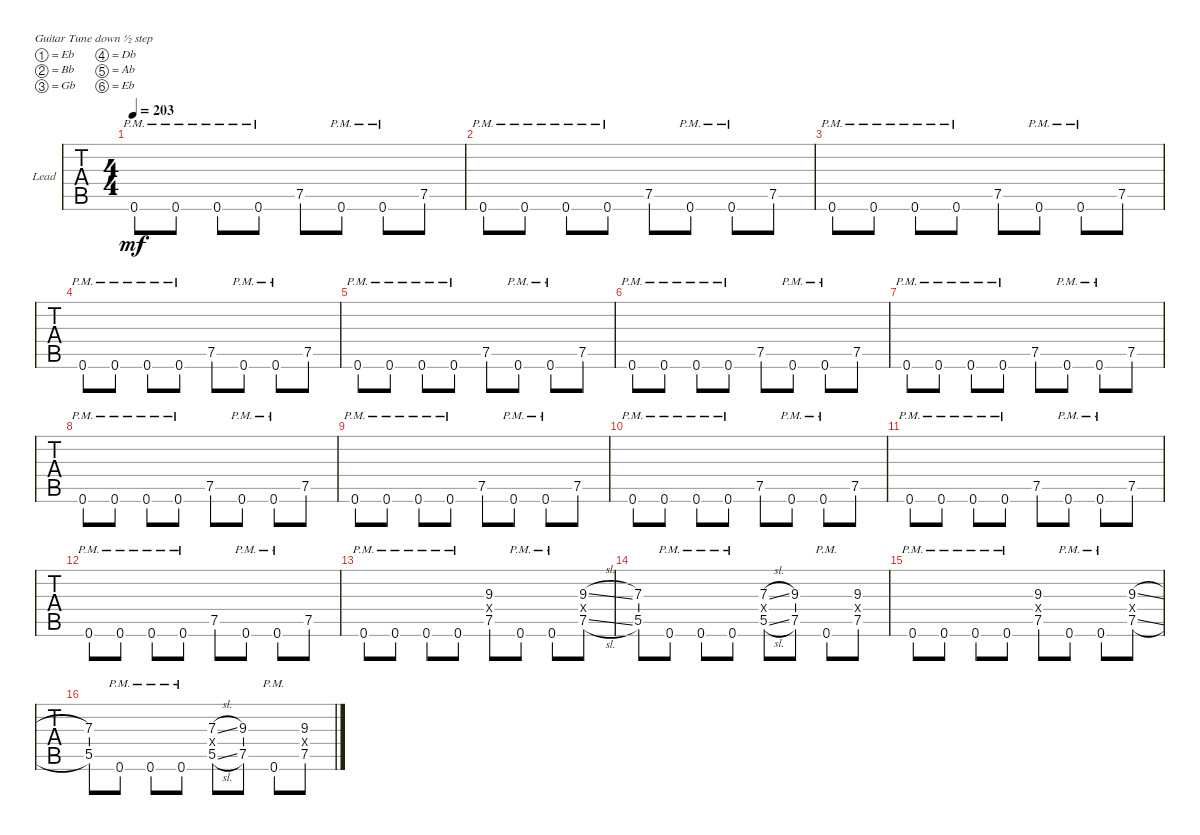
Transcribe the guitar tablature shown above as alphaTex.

\defaultSystemsLayout 4
\bracketExtendMode groupsimilarinstruments
\firstSystemTrackNameOrientation horizontal
\otherSystemsTrackNameOrientation horizontal
\track ("Zach Blair - Guitar One" "Lead") {instrument distortionguitar}
\staff {tabs}
\tuning (Eb4 Bb3 Gb3 Db3 Ab2 Eb2)
\ts (4 4)
\tempo 203
\clef g2
\ks c
0.6{pm}.8{dy mf} 0.6{pm}.8 0.6{pm}.8 0.6{pm}.8 7.5.8 0.6{pm}.8 0.6{pm}.8 7.5.8 |
0.6{pm}.8 0.6{pm}.8 0.6{pm}.8 0.6{pm}.8 7.5.8 0.6{pm}.8 0.6{pm}.8 7.5.8 |
0.6{pm}.8 0.6{pm}.8 0.6{pm}.8 0.6{pm}.8 7.5.8 0.6{pm}.8 0.6{pm}.8 7.5.8 |
0.6{pm}.8 0.6{pm}.8 0.6{pm}.8 0.6{pm}.8 7.5.8 0.6{pm}.8 0.6{pm}.8 7.5.8 |
0.6{pm}.8 0.6{pm}.8 0.6{pm}.8 0.6{pm}.8 7.5.8 0.6{pm}.8 0.6{pm}.8 7.5.8 |
0.6{pm}.8 0.6{pm}.8 0.6{pm}.8 0.6{pm}.8 7.5.8 0.6{pm}.8 0.6{pm}.8 7.5.8 |
0.6{pm}.8 0.6{pm}.8 0.6{pm}.8 0.6{pm}.8 7.5.8 0.6{pm}.8 0.6{pm}.8 7.5.8 |
0.6{pm}.8 0.6{pm}.8 0.6{pm}.8 0.6{pm}.8 7.5.8 0.6{pm}.8 0.6{pm}.8 7.5.8 |
0.6{pm}.8 0.6{pm}.8 0.6{pm}.8 0.6{pm}.8 7.5.8 0.6{pm}.8 0.6{pm}.8 7.5.8 |
0.6{pm}.8 0.6{pm}.8 0.6{pm}.8 0.6{pm}.8 7.5.8 0.6{pm}.8 0.6{pm}.8 7.5.8 |
0.6{pm}.8 0.6{pm}.8 0.6{pm}.8 0.6{pm}.8 7.5.8 0.6{pm}.8 0.6{pm}.8 7.5.8 |
0.6{pm}.8 0.6{pm}.8 0.6{pm}.8 0.6{pm}.8 7.5.8 0.6{pm}.8 0.6{pm}.8 7.5.8 |
0.6{pm}.8 0.6{pm}.8 0.6{pm}.8 0.6{pm}.8 (7.5 9.3 7.4{x}).8 0.6{pm}.8 0.6{pm}.8 (7.5{sl} 9.3{sl} 7.4{x}).8 |
(5.5 7.3).8 0.6{pm}.8 0.6{pm}.8 0.6{pm}.8 (5.5{sl} 7.3{sl} 5.4{x}).8 (7.5 9.3).8 0.6{pm}.8 (7.5 9.3 7.4{x}).8 |
0.6{pm}.8 0.6{pm}.8 0.6{pm}.8 0.6{pm}.8 (7.5 9.3 7.4{x}).8 0.6{pm}.8 0.6{pm}.8 (7.5{sl} 9.3{sl} 7.4{x}).8 |
(5.5 7.3).8 0.6{pm}.8 0.6{pm}.8 0.6{pm}.8 (5.5{sl} 7.3{sl} 5.4{x}).8 (7.5 9.3).8 0.6{pm}.8 (7.5 9.3 7.4{x}).8
